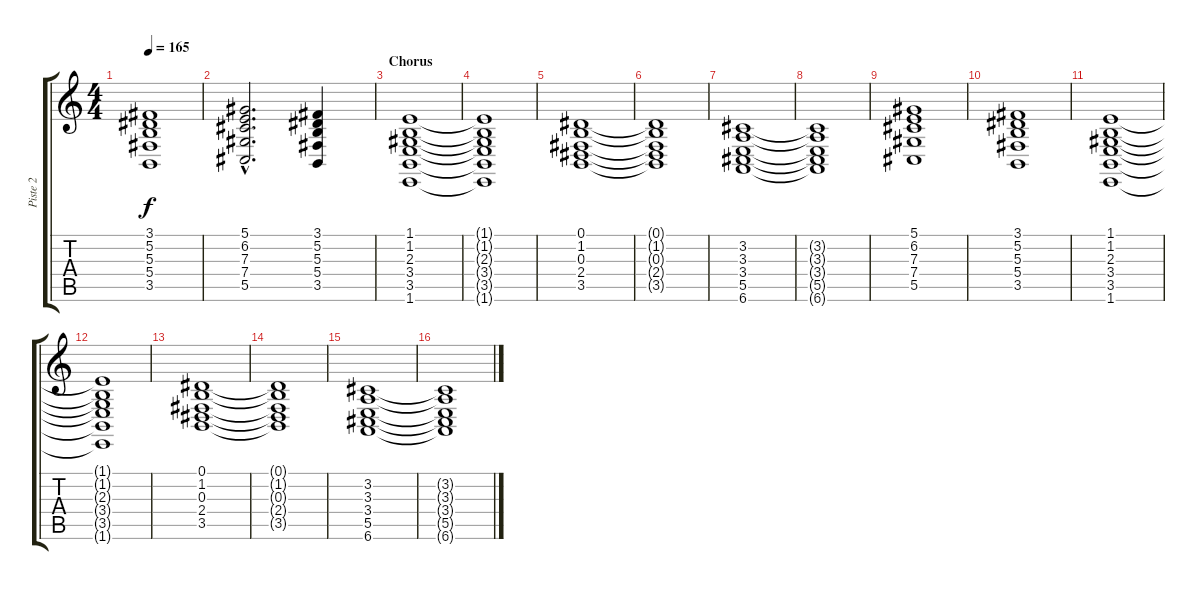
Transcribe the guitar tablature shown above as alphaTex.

\track ("Piste 2" "Piste 2") {instrument stringensemble1}
\staff {score tabs}
\tuning (Eb4 Bb3 Gb3 Db3 Ab2 Eb2) {hide}
\ts (4 4)
\tempo 165
\clef g2
\ks c
(3.1 5.2 5.3 5.4 3.5).1{dy f} |
(5.1{hac} 6.2{hac} 7.3{hac} 7.4{hac} 5.5{hac}).2{d} (3.1 5.2 5.3 5.4 3.5).4 |
\section ("" "Chorus")
(1.1 1.2 2.3 3.4 3.5 1.6).1 |
(1.1{t} 1.2{t} 2.3{t} 3.4{t} 3.5{t} 1.6{t}).1 |
(0.1 1.2 0.3 2.4 3.5).1 |
(0.1{t} 1.2{t} 0.3{t} 2.4{t} 3.5{t}).1 |
(3.2 3.3 3.4 5.5 6.6).1 |
(3.2{t} 3.3{t} 3.4{t} 5.5{t} 6.6{t}).1 |
(5.1 6.2 7.3 7.4 5.5).1 |
(3.1 5.2 5.3 5.4 3.5).1 |
(1.1 1.2 2.3 3.4 3.5 1.6).1 |
(1.1{t} 1.2{t} 2.3{t} 3.4{t} 3.5{t} 1.6{t}).1 |
(0.1 1.2 0.3 2.4 3.5).1 |
(0.1{t} 1.2{t} 0.3{t} 2.4{t} 3.5{t}).1 |
(3.2 3.3 3.4 5.5 6.6).1 |
(3.2{t} 3.3{t} 3.4{t} 5.5{t} 6.6{t}).1
